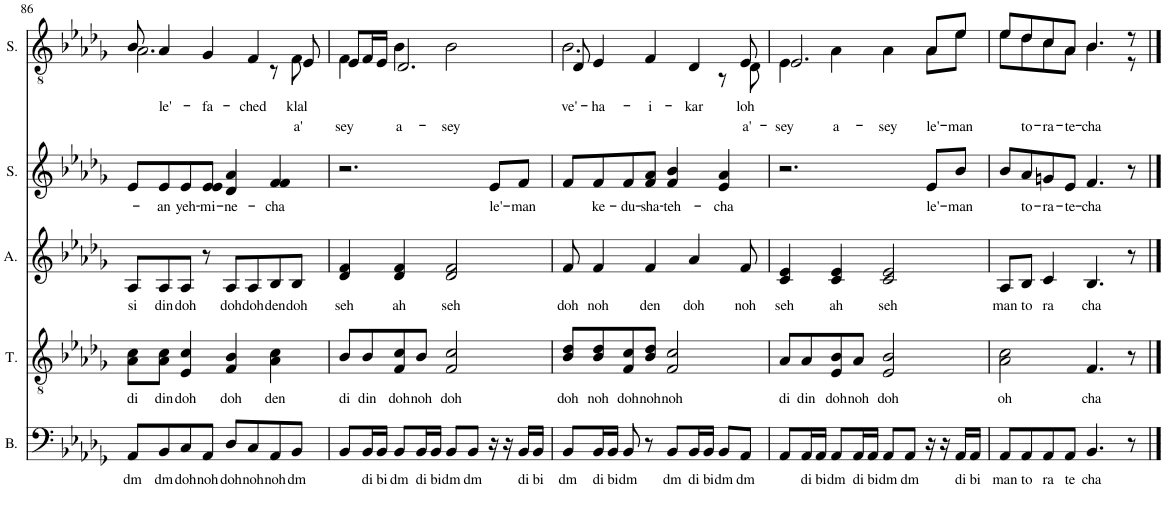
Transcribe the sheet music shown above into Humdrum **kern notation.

**kern	**text	**kern	**text	**kern	**text	**kern	**text	**kern	**text	**text
*part5	*part5	*part4	*part4	*part3	*part3	*part2	*part2	*part1	*part1	*part1
*staff5	*staff5	*staff4	*staff4	*staff3	*staff3	*staff2	*staff2	*staff1	*staff1	*staff1
*I"Bass	*	*I"Tenor	*	*I"Alto	*	*I"Soprano	*	*I"Solo	*	*
*I'B.	*	*I'T.	*	*I'A.	*	*I'S.	*	*I'S.	*	*
!!LO:PB:g=z
*clefF4	*	*clefGv2	*	*clefG2	*	*clefG2	*	*clefGv2	*	*
*k[b-e-a-d-g-]	*	*k[b-e-a-d-g-]	*	*k[b-e-a-d-g-]	*	*k[b-e-a-d-g-]	*	*k[b-e-a-d-g-]	*	*
*M4/4	*	*M4/4	*	*M4/4	*	*M4/4	*	*M4/4	*	*
=86	=86	=86	=86	=86	=86	=86	=86	=86	=86	=86
!	!LO:LY:b	!	!LO:LY:b	!	!LO:LY:b	!	!	!	!	!
*	*	*	*	*	*	*	*	*^	*	*
8AA-/L	dm	8A-\ 8c\L	di	8A-/L	si	8e-/L	.	8B-/	2.A-\	.	.
!	!LO:LY:b	!	!LO:LY:b	!	!LO:LY:b	!	!LO:LY:b	!	!	!LO:LY:b	!
8BB-/	dm	8A-\ 8c\J	din	8A-/	din	8e-/	-an	4A-/	.	le'-	.
!	!LO:LY:b	!	!LO:LY:b	!	!LO:LY:b	!	!LO:LY:b	!	!	!	!
8C/	doh	4E-/ 4c/	doh	8A-/J	doh	8e-/	yeh-	.	.	.	.
!	!LO:LY:b	!	!	!	!	!	!LO:LY:b	!	!	!LO:LY:b	!
8AA-/J	noh	.	.	8r	.	8e-/ 8e-/J	-mi-	4G-/	.	-fa-	.
!	!LO:LY:b	!	!LO:LY:b	!	!LO:LY:b	!	!LO:LY:b	!	!	!	!
8D-/L	doh	4F/ 4B-/	doh	8A-/L	doh	4d-/ 4a-/	-ne-	.	.	.	.
!	!LO:LY:b	!	!	!	!LO:LY:b	!	!	!	!	!LO:LY:b	!
8C/	noh	.	.	8A-/	doh	.	.	4F/	.	-ched	.
!	!LO:LY:b	!	!LO:LY:b	!	!LO:LY:b	!	!LO:LY:b	!	!	!	!
8AA-/	noh	4A-\ 4c\	den	8B-/	den	4f/ 4f/	-cha	.	8r	.	.
!	!LO:LY:b	!	!	!	!LO:LY:b	!	!	!	!	!LO:LY:b	!
!	!	!	!	!	!	!	!	!	!	!	!LO:LY:b
8BB-/J	dm	.	.	8B-/J	doh	.	.	8E-/	8F\	.	a'
=87	=87	=87	=87	=87	=87	=87	=87	=87	=87	=87	=87
!	!	!	!LO:LY:b	!	!LO:LY:b	!	!	!	!	!	!LO:LY:b
8BB-/L	.	8B-/L	di	4d-/ 4f/	seh	2.r	.	8E-/L	4F\	.	sey
!	!LO:LY:b	!	!LO:LY:b	!	!	!	!	!	!	!	!
16BB-/L	di-	8B-/	din	.	.	.	.	16F/L	.	.	.
!	!LO:LY:b	!	!	!	!	!	!	!	!	!	!
16BB-/JJ	-bi	.	.	.	.	.	.	16E-/JJ	.	.	.
!	!LO:LY:b	!	!LO:LY:b	!	!LO:LY:b	!	!	!	!	!	!LO:LY:b
8BB-/L	dm	8F/ 8c/	doh	4d-/ 4f/	ah	.	.	2.D-/	4B-\	.	a-
!	!LO:LY:b	!	!LO:LY:b	!	!	!	!	!	!	!	!
16BB-/L	di-	8B-/J	noh	.	.	.	.	.	.	.	.
!	!LO:LY:b	!	!	!	!	!	!	!	!	!	!
16BB-/JJ	-bi	.	.	.	.	.	.	.	.	.	.
!	!LO:LY:b	!	!LO:LY:b	!	!LO:LY:b	!	!	!	!	!	!LO:LY:b
8BB-/L	dm	2F/ 2c/	doh	2d-/ 2f/	seh	.	.	.	2B-\	.	-sey
!	!LO:LY:b	!	!	!	!	!	!	!	!	!	!
8BB-/J	dm	.	.	.	.	.	.	.	.	.	.
!	!	!	!	!	!	!	!LO:LY:b	!	!	!	!
16r	.	.	.	.	.	8e-/L	le'-	.	.	.	.
16r	.	.	.	.	.	.	.	.	.	.	.
!	!LO:LY:b	!	!	!	!	!	!LO:LY:b	!	!	!	!
16BB-/LL	di-	.	.	.	.	8f/J	-man	.	.	.	.
!	!LO:LY:b	!	!	!	!	!	!	!	!	!	!
16BB-/JJ	-bi	.	.	.	.	.	.	.	.	.	.
=88	=88	=88	=88	=88	=88	=88	=88	=88	=88	=88	=88
!	!LO:LY:b	!	!LO:LY:b	!	!LO:LY:b	!	!	!	!	!LO:LY:b	!
8BB-/L	dm	8B-/ 8d-/L	doh	8f/	doh	8f/L	.	8D-/	2.B-\	ve'-	.
!	!LO:LY:b	!	!LO:LY:b	!	!LO:LY:b	!	!LO:LY:b	!	!	!LO:LY:b	!
16BB-/L	di-	8B-/ 8d-/	noh	4f/	noh	8f/	ke-	4E-/	.	-ha-	.
!	!LO:LY:b	!	!	!	!	!	!	!	!	!	!
16BB-/JJ	-bi	.	.	.	.	.	.	.	.	.	.
!	!LO:LY:b	!	!LO:LY:b	!	!	!	!LO:LY:b	!	!	!	!
8BB-/	dm	8F/ 8c/	doh	.	.	8f/	-du-	.	.	.	.
!	!	!	!LO:LY:b	!	!LO:LY:b	!	!LO:LY:b	!	!	!LO:LY:b	!
8r	.	8B-/ 8d-/J	noh	4f/	den	8f/ 8a-/J	-sha-	4F/	.	-i-	.
!	!LO:LY:b	!	!LO:LY:b	!	!	!	!LO:LY:b	!	!	!	!
8BB-/L	dm	2F/ 2c/	noh	.	.	4f/ 4b-/	-teh-	.	.	.	.
!	!LO:LY:b	!	!	!	!LO:LY:b	!	!	!	!	!LO:LY:b	!
16BB-/L	di-	.	.	4a-/	doh	.	.	4D-/	.	-kar	.
!	!LO:LY:b	!	!	!	!	!	!	!	!	!	!
16BB-/JJ	-bi	.	.	.	.	.	.	.	.	.	.
!	!LO:LY:b	!	!	!	!	!	!LO:LY:b	!	!	!	!
8BB-/L	dm	.	.	.	.	4e-/ 4a-/	-cha	.	8r	.	.
!	!LO:LY:b	!	!	!	!LO:LY:b	!	!	!	!	!LO:LY:b	!
!	!	!	!	!	!	!	!	!	!	!	!LO:LY:b
8AA-/J	dm	.	.	8f/	noh	.	.	8E-/	8D-\	.	a'-
=89	=89	=89	=89	=89	=89	=89	=89	=89	=89	=89	=89
!	!	!	!LO:LY:b	!	!LO:LY:b	!	!	!	!	!	!LO:LY:b
8AA-/L	.	8A-/L	di	4c/ 4e-/	seh	2.r	.	2.E-/	4E-\	.	-sey
!	!LO:LY:b	!	!LO:LY:b	!	!	!	!	!	!	!	!
16AA-/L	di-	8A-/	din	.	.	.	.	.	.	.	.
!	!LO:LY:b	!	!	!	!	!	!	!	!	!	!
16AA-/JJ	-bi	.	.	.	.	.	.	.	.	.	.
!	!LO:LY:b	!	!LO:LY:b	!	!LO:LY:b	!	!	!	!	!	!LO:LY:b
8AA-/L	dm	8E-/ 8B-/	doh	4c/ 4e-/	ah	.	.	.	4A-\	.	a-
!	!LO:LY:b	!	!LO:LY:b	!	!	!	!	!	!	!	!
16AA-/L	di-	8A-/J	noh	.	.	.	.	.	.	.	.
!	!LO:LY:b	!	!	!	!	!	!	!	!	!	!
16AA-/JJ	-bi	.	.	.	.	.	.	.	.	.	.
!	!LO:LY:b	!	!LO:LY:b	!	!LO:LY:b	!	!	!	!	!	!LO:LY:b
8AA-/L	dm	2E-/ 2B-/	doh	2c/ 2e-/	seh	.	.	.	4A-\	.	-sey
!	!LO:LY:b	!	!	!	!	!	!	!	!	!	!
8AA-/J	dm	.	.	.	.	.	.	.	.	.	.
!	!	!	!	!	!	!	!LO:LY:b	!	!	!	!LO:LY:b
16r	.	.	.	.	.	8e-/L	le'-	8A-/L	8A-\L	.	le'-
16r	.	.	.	.	.	.	.	.	.	.	.
!	!LO:LY:b	!	!	!	!	!	!LO:LY:b	!	!	!	!LO:LY:b
16AA-/LL	di-	.	.	.	.	8b-/J	-man	8e-/J	8e-\J	.	-man
!	!LO:LY:b	!	!	!	!	!	!	!	!	!	!
16AA-/JJ	-bi	.	.	.	.	.	.	.	.	.	.
=90	=90	=90	=90	=90	=90	=90	=90	=90	=90	=90	=90
!	!LO:LY:b	!	!LO:LY:b	!	!LO:LY:b	!	!	!	!	!	!
8AA-/L	man	2A-\ 2c\	oh	8A-/L	man	8b-/L	.	8e-/L	8e-\L	.	.
!	!LO:LY:b	!	!	!	!LO:LY:b	!	!LO:LY:b	!	!	!	!LO:LY:b
8AA-/	to	.	.	8B-/J	to	8a-/	to-	8d-/	8d-\	.	to-
!	!LO:LY:b	!	!	!	!LO:LY:b	!	!LO:LY:b	!	!	!	!LO:LY:b
8AA-/	ra	.	.	4c/	ra	8gn/	-ra-	8c/	8c\	.	-ra-
!	!LO:LY:b	!	!	!	!	!	!LO:LY:b	!	!	!	!LO:LY:b
8AA-/J	te	.	.	.	.	8e-/J	-te-	8A-/J	8A-\J	.	-te-
!	!LO:LY:b	!	!LO:LY:b	!	!LO:LY:b	!	!LO:LY:b	!	!	!	!LO:LY:b
4.BB-/	cha	4.F/	cha	4.B-/	cha	4.f/	-cha	4.B-/	4.B-\	.	-cha
8r	.	8r	.	8r	.	8r	.	8r	8r	.	.
*	*	*	*	*	*	*	*	*v	*v	*	*
==	==	==	==	==	==	==	==	==	==	==
*-	*-	*-	*-	*-	*-	*-	*-	*-	*-	*-
